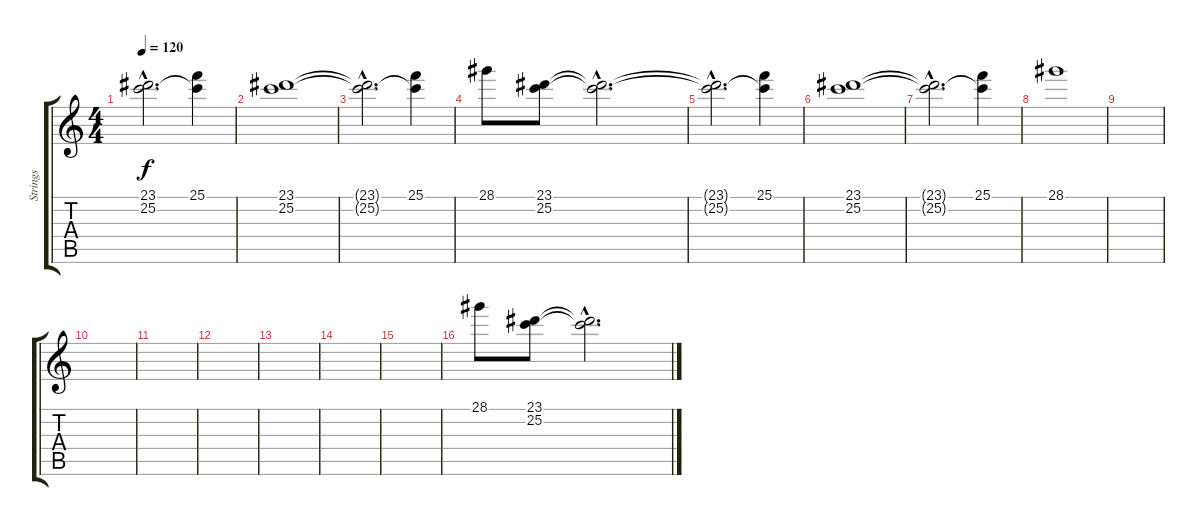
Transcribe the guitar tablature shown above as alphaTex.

\track ("Strings" "Strings") {instrument synthstrings1}
\staff {score tabs}
\tuning (E4 B3 G3 D3 A2 E2) {hide}
\ts (4 4)
\tempo 120
\clef g2
\ks c
(23.1{hac t} 25.2{hac t}).2{d dy f} (25.1 25.2{t}).4 |
(23.1 25.2).1{volume 5 instrument synthstrings1} |
(23.1{hac t} 25.2{hac t}).2{d} (25.1 25.2{t}).4 |
28.1.8{instrument orchestrahit} (23.1 25.2).8{volume 5 instrument synthstrings1} (23.1{hac t} 25.2{hac t}).2{d} |
(23.1{hac t} 25.2{hac t}).2{d} (25.1 25.2{t}).4 |
(23.1 25.2).1{volume 5 instrument synthstrings1} |
(23.1{hac t} 25.2{hac t}).2{d} (25.1 25.2{t}).4 |
28.1.1{instrument orchestrahit} |
|
|
|
|
|
|
|
28.1.8{instrument orchestrahit} (23.1 25.2).8{volume 5 instrument synthstrings1} (23.1{hac t} 25.2{hac t}).2{d}
